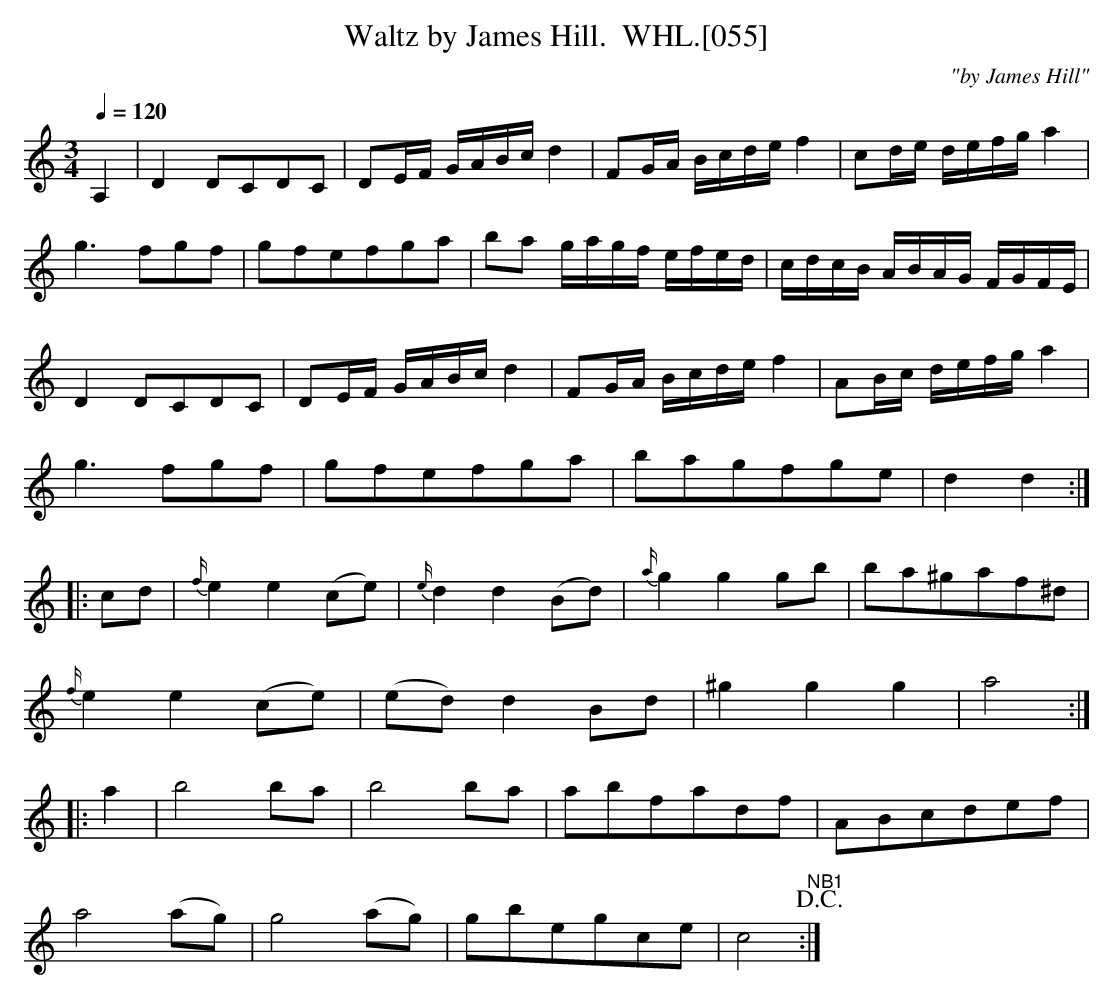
X:1
T:Waltz by James Hill.  WHL.[055]
C:"by James Hill"
M:3/4
L:1/8
Q:1/4=120
K:C
A,2|D2 DCDC|DE/F/ G/A/B/c/ d2|FG/A/ B/c/d/e/ f2|cd/e/ d/e/f/g/ a2|
g3 fgf|gfefga|ba g/a/g/f/ e/f/e/d/|c/d/c/B/ A/B/A/G/ F/G/F/E/|
D2 DCDC|DE/F/ G/A/B/c/ d2|FG/A/ B/c/d/e/ f2|AB/c/ d/e/f/g/ a2|
g3 fgf|gfefga|bagfge|d2d2 :|
|: cd|{f/}e2e2 (ce)|{e/}d2d2 (Bd)|{a/}g2g2 gb|ba^gaf^d|
{f/}e2e2 (ce)|(ed) d2 Bd|^g2g2g2|a4 :|
|:a2|b4 ba|b4 ba|abfadf|ABcdef|
a4 (ag)|g4 (ag)|gbegce|c4 !D.C.!"^NB1":|
